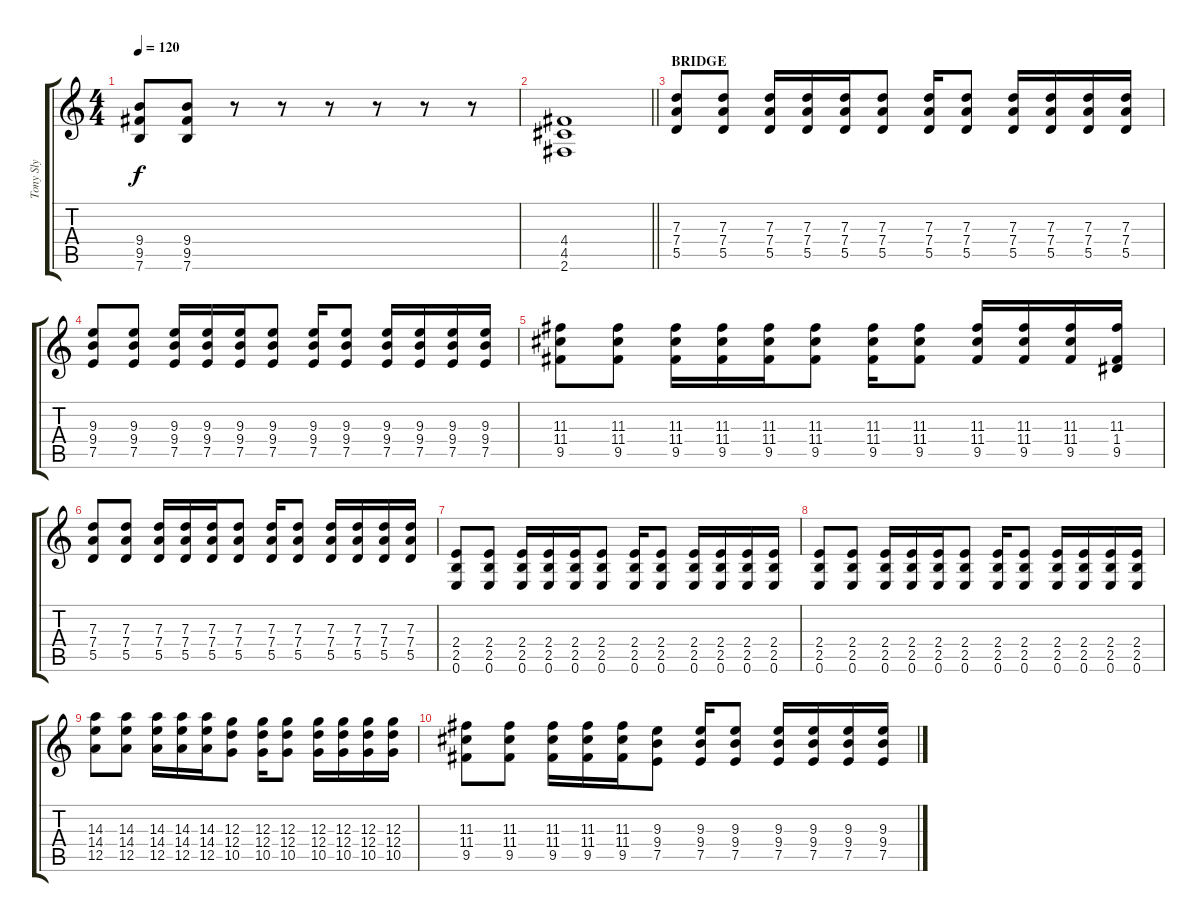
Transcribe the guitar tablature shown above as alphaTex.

\track ("Tony Sly" "Tony Sly") {instrument distortionguitar}
\staff {score tabs}
\tuning (E4 B3 G3 D3 A2 E2) {hide}
\ts (4 4)
\tempo 120
\clef g2
\ks c
(9.4 9.5 7.6).8{dy f} (9.4 9.5 7.6).8 r.8 r.8 r.8 r.8 r.8 r.8 |
\barLineRight lightlight
(4.4 4.5 2.6).1 |
\section ("" "BRIDGE")
(7.3 7.4 5.5).8 (7.3 7.4 5.5).8 (7.3 7.4 5.5).16 (7.3 7.4 5.5).16 (7.3 7.4 5.5).16 (7.3 7.4 5.5).8 (7.3 7.4 5.5).16 (7.3 7.4 5.5).8 (7.3 7.4 5.5).16 (7.3 7.4 5.5).16 (7.3 7.4 5.5).16 (7.3 7.4 5.5).16 |
(9.3 9.4 7.5).8 (9.3 9.4 7.5).8 (9.3 9.4 7.5).16 (9.3 9.4 7.5).16 (9.3 9.4 7.5).16 (9.3 9.4 7.5).8 (9.3 9.4 7.5).16 (9.3 9.4 7.5).8 (9.3 9.4 7.5).16 (9.3 9.4 7.5).16 (9.3 9.4 7.5).16 (9.3 9.4 7.5).16 |
(11.3 11.4 9.5).8 (11.3 11.4 9.5).8 (11.3 11.4 9.5).16 (11.3 11.4 9.5).16 (11.3 11.4 9.5).16 (11.3 11.4 9.5).8 (11.3 11.4 9.5).16 (11.3 11.4 9.5).8 (11.3 11.4 9.5).16 (11.3 11.4 9.5).16 (11.3 11.4 9.5).16 (11.3 1.4 9.5).16 |
(7.3 7.4 5.5).8 (7.3 7.4 5.5).8 (7.3 7.4 5.5).16 (7.3 7.4 5.5).16 (7.3 7.4 5.5).16 (7.3 7.4 5.5).8 (7.3 7.4 5.5).16 (7.3 7.4 5.5).8 (7.3 7.4 5.5).16 (7.3 7.4 5.5).16 (7.3 7.4 5.5).16 (7.3 7.4 5.5).16 |
(2.4 2.5 0.6).8 (2.4 2.5 0.6).8 (2.4 2.5 0.6).16 (2.4 2.5 0.6).16 (2.4 2.5 0.6).16 (2.4 2.5 0.6).8 (2.4 2.5 0.6).16 (2.4 2.5 0.6).8 (2.4 2.5 0.6).16 (2.4 2.5 0.6).16 (2.4 2.5 0.6).16 (2.4 2.5 0.6).16 |
(2.4 2.5 0.6).8 (2.4 2.5 0.6).8 (2.4 2.5 0.6).16 (2.4 2.5 0.6).16 (2.4 2.5 0.6).16 (2.4 2.5 0.6).8 (2.4 2.5 0.6).16 (2.4 2.5 0.6).8 (2.4 2.5 0.6).16 (2.4 2.5 0.6).16 (2.4 2.5 0.6).16 (2.4 2.5 0.6).16 |
(14.3 14.4 12.5).8 (14.3 14.4 12.5).8 (14.3 14.4 12.5).16 (14.3 14.4 12.5).16 (14.3 14.4 12.5).16 (12.3 12.4 10.5).8 (12.3 12.4 10.5).16 (12.3 12.4 10.5).8 (12.3 12.4 10.5).16 (12.3 12.4 10.5).16 (12.3 12.4 10.5).16 (12.3 12.4 10.5).16 |
(11.3 11.4 9.5).8 (11.3 11.4 9.5).8 (11.3 11.4 9.5).16 (11.3 11.4 9.5).16 (11.3 11.4 9.5).16 (9.3 9.4 7.5).8 (9.3 9.4 7.5).16 (9.3 9.4 7.5).8 (9.3 9.4 7.5).16 (9.3 9.4 7.5).16 (9.3 9.4 7.5).16 (9.3 9.4 7.5).16
